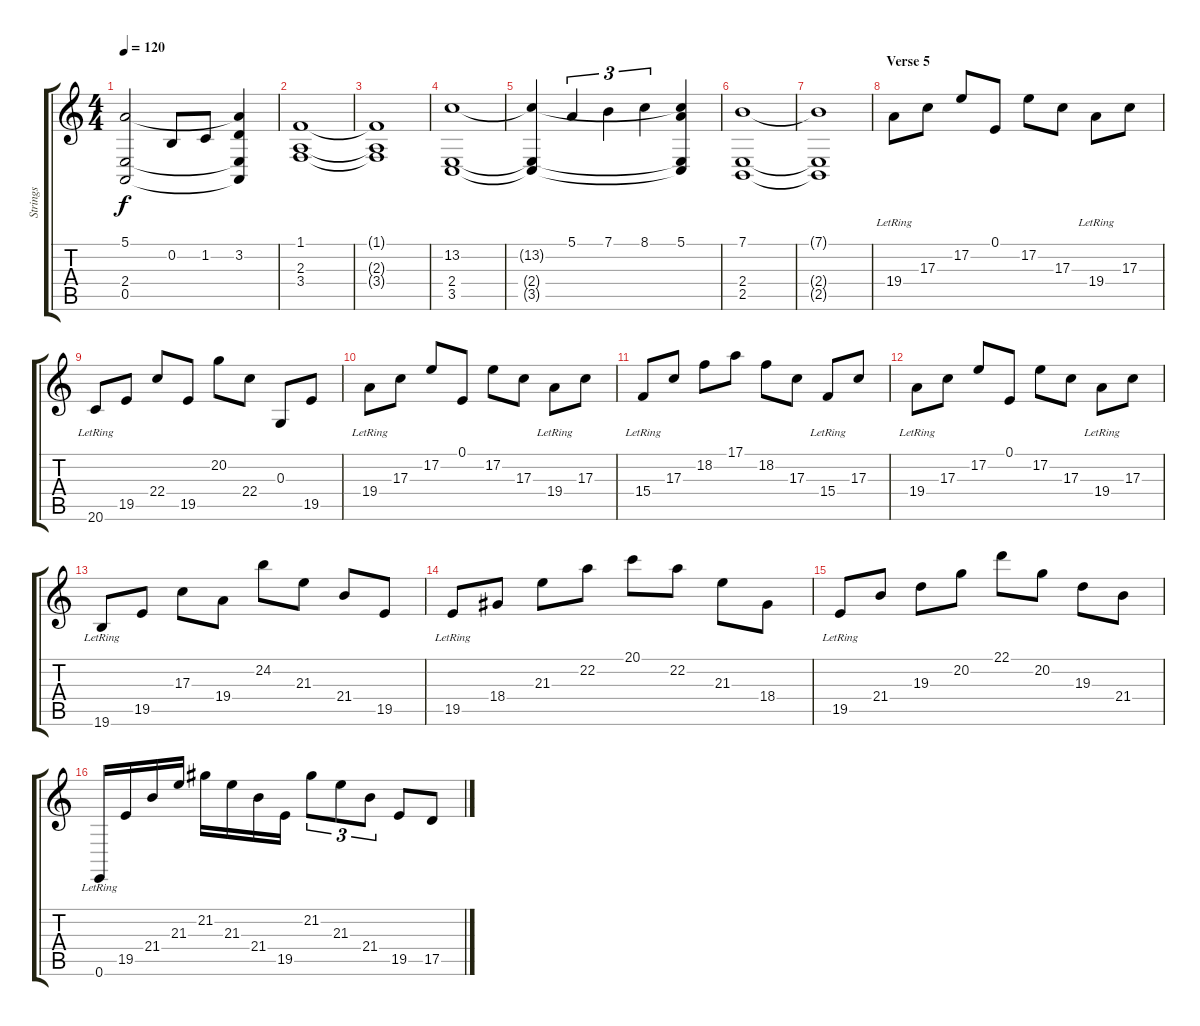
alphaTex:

\track ("Strings" "Strings") {instrument stringensemble1}
\staff {score tabs}
\tuning (E4 B3 G3 D3 A2 E2) {hide}
\ts (4 4)
\tempo 120
\clef g2
\ks c
(5.1{t} 2.4{t} 0.5{t}).2{dy f} 0.2.8 1.2.8 (5.1{t} 3.2 2.4{t} 0.5{t}).4 |
(1.1 2.3 3.4).1 |
(1.1{t} 2.3{t} 3.4{t}).1 |
(13.2 2.4 3.5).1 |
(13.2{t} 2.4{t} 3.5{t}).4 5.1.4{tu (3 2)} 7.1.4{tu (3 2)} 8.1.4{tu (3 2)} (5.1 13.2{t} 2.4{t} 3.5{t}).4 |
(7.1 2.4 2.5).1 |
(7.1{t} 2.4{t} 2.5{t}).1 |
\section ("" "Verse 5")
19.4{lr}.8 17.3.8 17.2.8 0.1.8 17.2.8 17.3.8 19.4{lr}.8 17.3.8 |
20.6{lr}.8 19.5.8 22.4.8 19.5.8 20.2.8 22.4.8 0.3.8 19.5.8 |
19.4{lr}.8 17.3.8 17.2.8 0.1.8 17.2.8 17.3.8 19.4{lr}.8 17.3.8 |
15.4{lr}.8 17.3.8 18.2.8 17.1.8 18.2.8 17.3.8 15.4{lr}.8 17.3.8 |
19.4{lr}.8 17.3.8 17.2.8 0.1.8 17.2.8 17.3.8 19.4{lr}.8 17.3.8 |
19.6{lr}.8 19.5.8 17.3.8 19.4.8 24.2.8 21.3.8 21.4.8 19.5.8 |
19.5{lr}.8 18.4.8 21.3.8 22.2.8 20.1.8 22.2.8 21.3.8 18.4.8 |
19.5{lr}.8 21.4.8 19.3.8 20.2.8 22.1.8 20.2.8 19.3.8 21.4.8 |
0.6{lr}.16 19.5.16 21.4.16 21.3.16 21.2.16 21.3.16 21.4.16 19.5.16 21.2.8{tu (3 2)} 21.3.8{tu (3 2)} 21.4.8{tu (3 2)} 19.5.8 17.5.8
